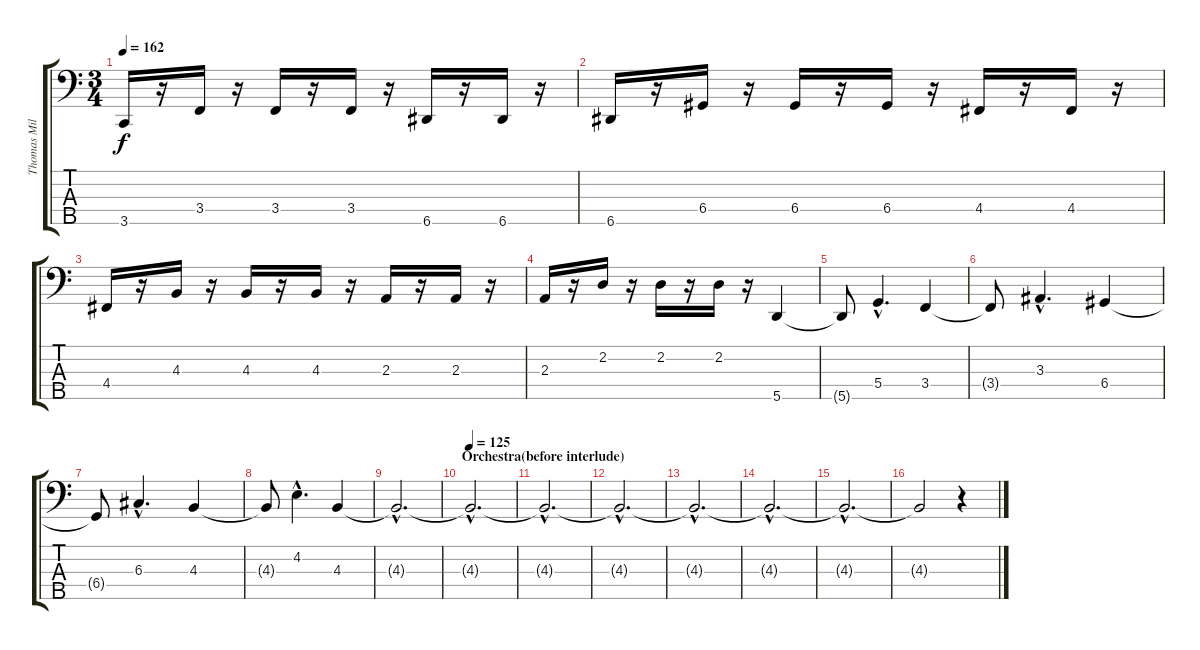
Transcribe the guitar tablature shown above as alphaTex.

\track ("Thomas Miller" "Thomas Mil") {instrument electricbassfinger}
\staff {score tabs}
\tuning (F2 C2 G1 D1 A0) {hide}
\ts (3 4)
\tempo 162
\clef f4
\ks c
3.5.16{dy f} r.16 3.4.16 r.16 3.4.16 r.16 3.4.16 r.16 6.5.16 r.16 6.5.16 r.16 |
6.5.16 r.16 6.4.16 r.16 6.4.16 r.16 6.4.16 r.16 4.4.16 r.16 4.4.16 r.16 |
4.4.16 r.16 4.3.16 r.16 4.3.16 r.16 4.3.16 r.16 2.3.16 r.16 2.3.16 r.16 |
2.3.16 r.16 2.2.16 r.16 2.2.16 r.16 2.2.16 r.16 5.5.4 |
5.5{t}.8 5.4{hac}.4{d} 3.4.4 |
3.4{t}.8 3.3{hac}.4{d} 6.4.4 |
6.4{t}.8 6.3{hac}.4{d} 4.3.4 |
4.3{t}.8 4.2{hac}.4{d} 4.3.4 |
4.3{hac t}.2{d} |
\section ("" "Orchestra(before interlude)")
\tempo 125
4.3{hac t}.2{d} |
4.3{hac t}.2{d} |
4.3{hac t}.2{d} |
4.3{hac t}.2{d} |
4.3{hac t}.2{d} |
4.3{hac t}.2{d volume 4} |
4.3{t}.2 r.4
